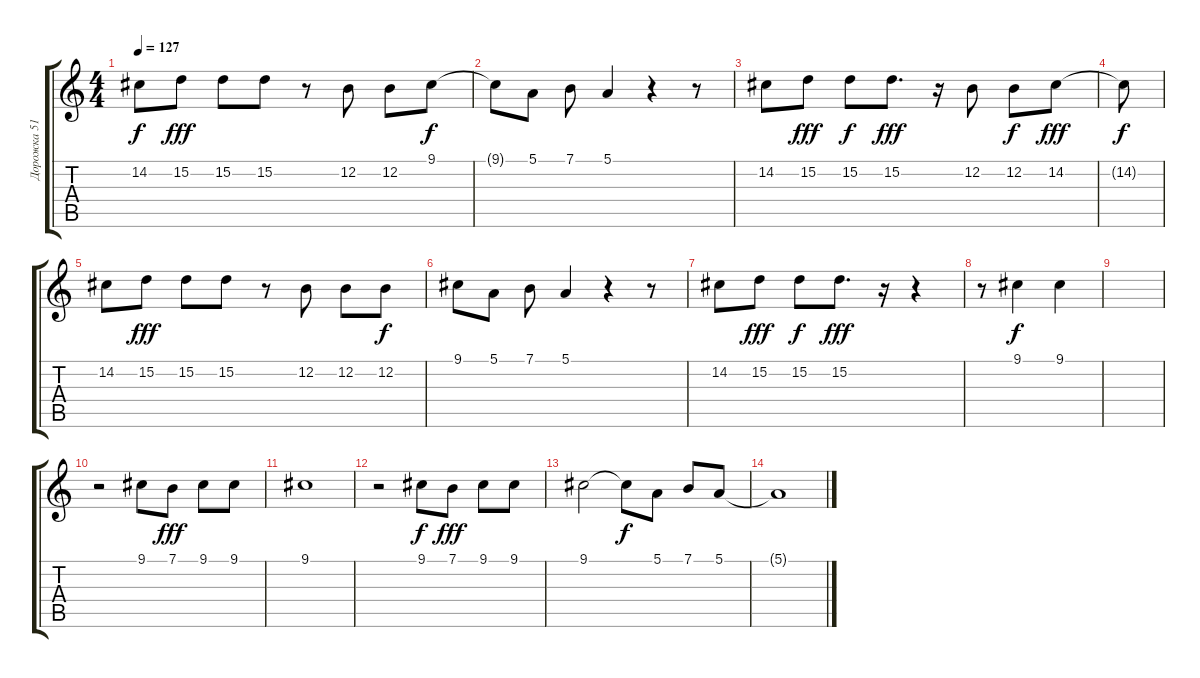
\track ("Дорожка 51" "Дорожка 51") {instrument synthvoice}
\staff {score tabs}
\tuning (E4 B3 G3 D3 A2 E2) {hide}
\ts (4 4)
\tempo 127
\clef g2
\ks c
14.2.8{dy f} 15.2.8{dy fff} 15.2.8 15.2.8 r.8 12.2.8 12.2.8 9.1.8{dy f} |
9.1{t}.8 5.1.8 7.1.8 5.1.4 r.4 r.8 |
14.2.8 15.2.8{dy fff} 15.2.8{dy f} 15.2.8{d dy fff} r.16 12.2.8 12.2.8{dy f} 14.2.8{dy fff} |
14.2{t}.8{dy f} |
14.2.8 15.2.8{dy fff} 15.2.8 15.2.8 r.8 12.2.8 12.2.8 12.2.8{dy f} |
9.1.8 5.1.8 7.1.8 5.1.4 r.4 r.8 |
14.2.8 15.2.8{dy fff} 15.2.8{dy f} 15.2.8{d dy fff} r.16 r.4 |
r.8 9.1.4{dy f} 9.1.4 |
|
r.2 9.1.8 7.1.8{dy fff} 9.1.8 9.1.8 |
9.1.1 |
r.2 9.1.8{dy f} 7.1.8{dy fff} 9.1.8 9.1.8 |
9.1.2 9.1{t}.8{dy f} 5.1.8 7.1.8 5.1.8 |
5.1{t}.1
